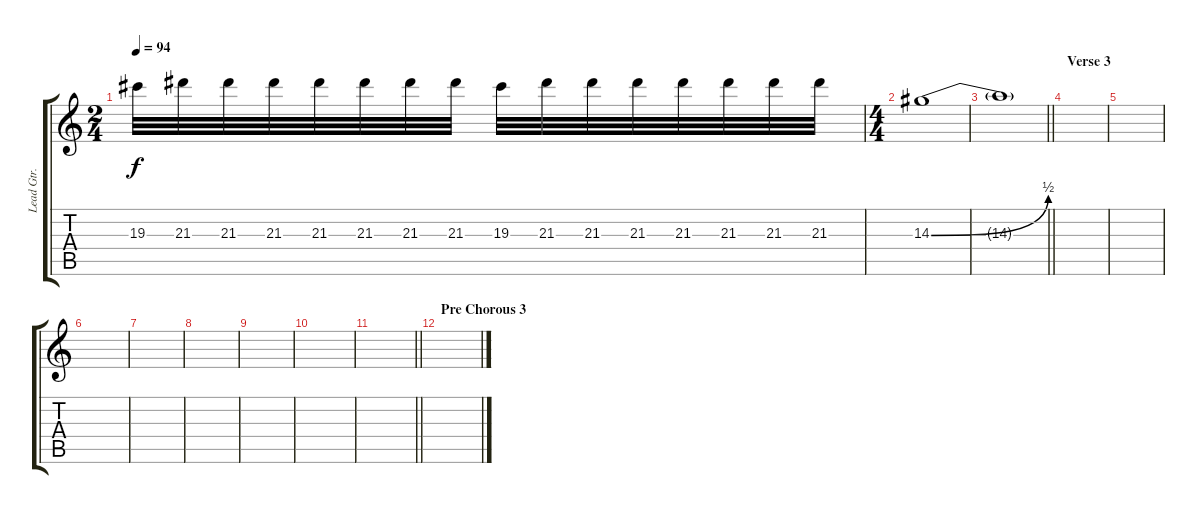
\track ("Lead Gtr." "Lead Gtr.") {instrument distortionguitar}
\staff {score tabs}
\tuning (Eb4 Bb3 Gb3 Db3 Ab2 Db2) {hide}
\ts (2 4)
\tempo 94
\clef g2
\ks c
19.3.32{dy f} 21.3.32 21.3.32 21.3.32 21.3.32 21.3.32 21.3.32 21.3.32 19.3.32 21.3.32 21.3.32 21.3.32 21.3.32 21.3.32 21.3.32 21.3.32 |
\ts (4 4)
14.3{be (bend 0 0 60 2)}.1 |
\barLineRight lightlight
14.3{t}.1 |
\section ("" "Verse 3")
|
|
|
|
|
|
|
\barLineRight lightlight
|
\section ("" "Pre Chorous 3")
